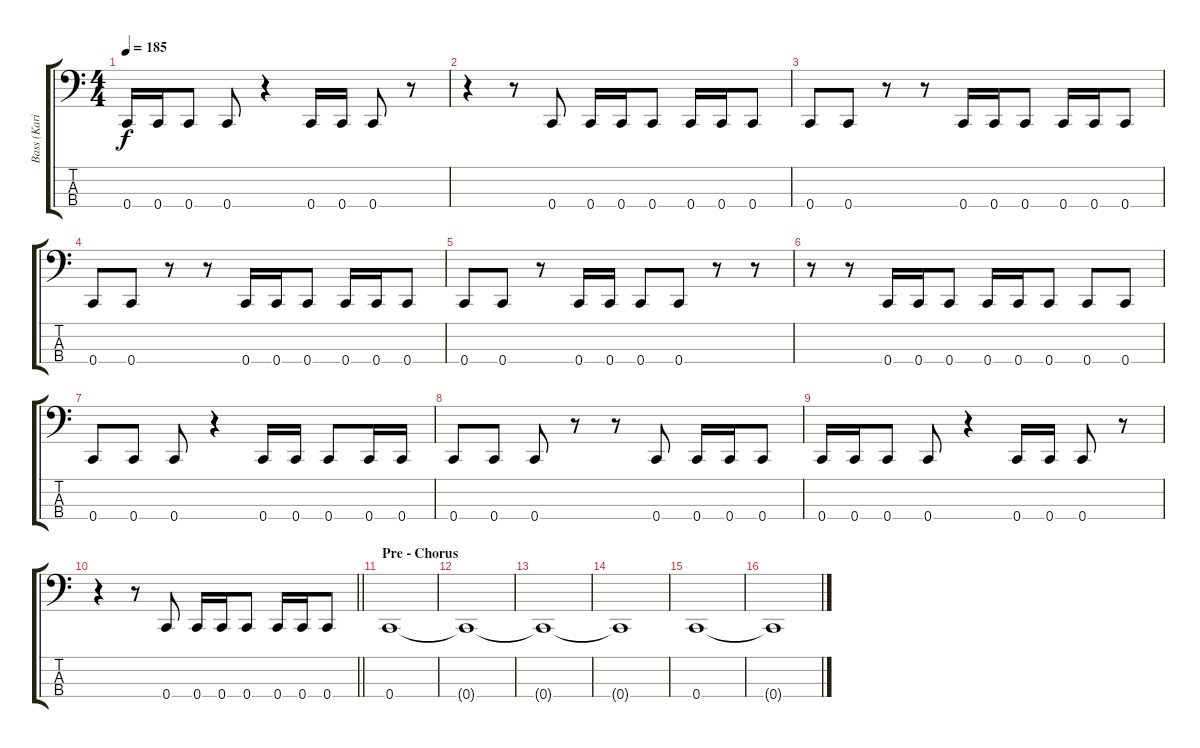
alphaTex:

\track ("Bass (Karin Axelsson)" "Bass (Kari") {instrument electricbasspick}
\staff {score tabs}
\tuning (F2 C2 G1 C1) {hide}
\ts (4 4)
\tempo 185
\clef f4
\ks c
0.4.16{dy f} 0.4.16 0.4.8 0.4.8 r.4 0.4.16 0.4.16 0.4.8 r.8 |
r.4 r.8 0.4.8 0.4.16 0.4.16 0.4.8 0.4.16 0.4.16 0.4.8 |
0.4.8 0.4.8 r.8 r.8 0.4.16 0.4.16 0.4.8 0.4.16 0.4.16 0.4.8 |
0.4.8 0.4.8 r.8 r.8 0.4.16 0.4.16 0.4.8 0.4.16 0.4.16 0.4.8 |
0.4.8 0.4.8 r.8 0.4.16 0.4.16 0.4.8 0.4.8 r.8 r.8 |
r.8 r.8 0.4.16 0.4.16 0.4.8 0.4.16 0.4.16 0.4.8 0.4.8 0.4.8 |
0.4.8 0.4.8 0.4.8 r.4 0.4.16 0.4.16 0.4.8 0.4.16 0.4.16 |
0.4.8 0.4.8 0.4.8 r.8 r.8 0.4.8 0.4.16 0.4.16 0.4.8 |
0.4.16 0.4.16 0.4.8 0.4.8 r.4 0.4.16 0.4.16 0.4.8 r.8 |
\barLineRight lightlight
r.4 r.8 0.4.8 0.4.16 0.4.16 0.4.8 0.4.16 0.4.16 0.4.8 |
\section ("" "Pre - Chorus")
0.4.1 |
0.4{t}.1 |
0.4{t}.1 |
0.4{t}.1 |
0.4.1 |
0.4{t}.1
